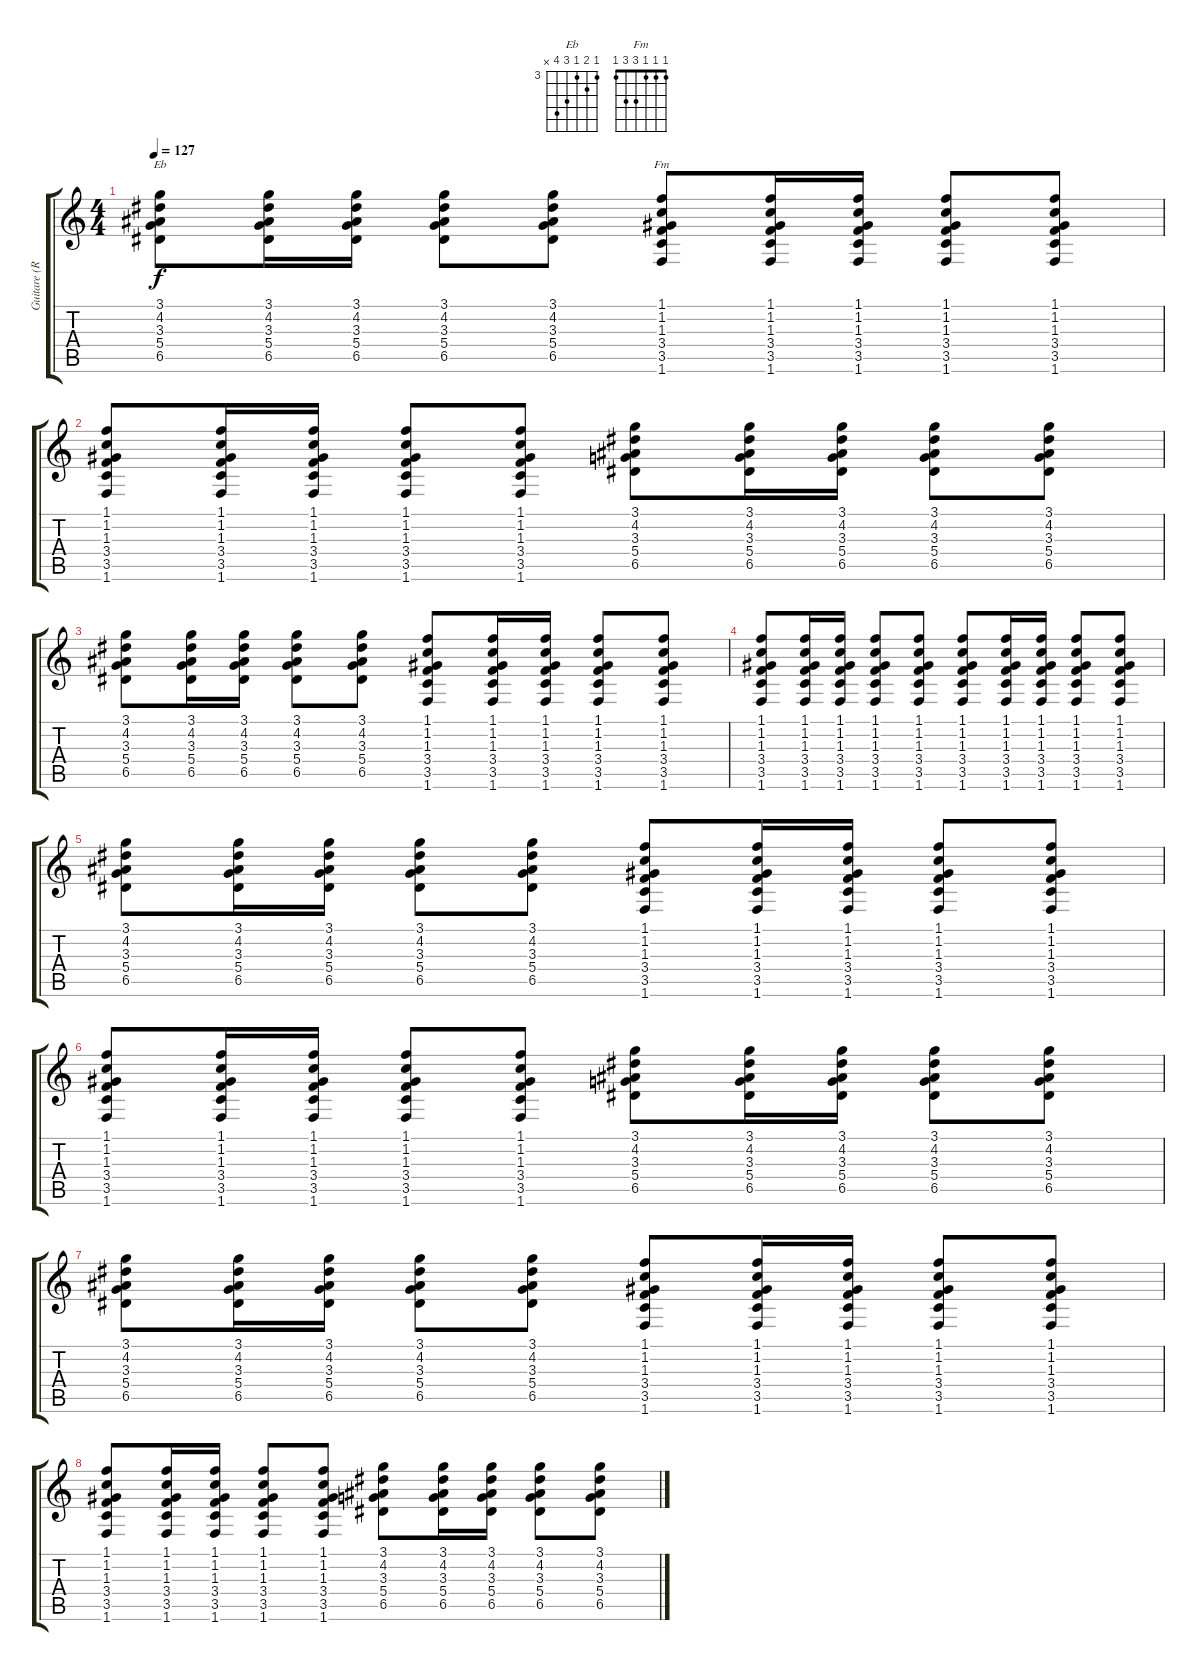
\track ("Guitare (Renaud Séchan)" "Guitare (R") {instrument acousticguitarsteel}
\staff {score tabs}
\tuning (E4 B3 G3 D3 A2 E2) {hide}
\chord ("Eb" 3 4 3 5 6 x) {firstfret 3}
\chord ("Fm" 1 1 1 3 3 1)
\ts (4 4)
\tempo 127
\clef g2
\ks c
(3.1 4.2 3.3 5.4 6.5).8{ch "Eb" dy f} (3.1 4.2 3.3 5.4 6.5).16 (3.1 4.2 3.3 5.4 6.5).16 (3.1 4.2 3.3 5.4 6.5).8 (3.1 4.2 3.3 5.4 6.5).8 (1.1 1.2 1.3 3.4 3.5 1.6).8{ch "Fm"} (1.1 1.2 1.3 3.4 3.5 1.6).16 (1.1 1.2 1.3 3.4 3.5 1.6).16 (1.1 1.2 1.3 3.4 3.5 1.6).8 (1.1 1.2 1.3 3.4 3.5 1.6).8 |
(1.1 1.2 1.3 3.4 3.5 1.6).8 (1.1 1.2 1.3 3.4 3.5 1.6).16 (1.1 1.2 1.3 3.4 3.5 1.6).16 (1.1 1.2 1.3 3.4 3.5 1.6).8 (1.1 1.2 1.3 3.4 3.5 1.6).8 (3.1 4.2 3.3 5.4 6.5).8 (3.1 4.2 3.3 5.4 6.5).16 (3.1 4.2 3.3 5.4 6.5).16 (3.1 4.2 3.3 5.4 6.5).8 (3.1 4.2 3.3 5.4 6.5).8 |
(3.1 4.2 3.3 5.4 6.5).8 (3.1 4.2 3.3 5.4 6.5).16 (3.1 4.2 3.3 5.4 6.5).16 (3.1 4.2 3.3 5.4 6.5).8 (3.1 4.2 3.3 5.4 6.5).8 (1.1 1.2 1.3 3.4 3.5 1.6).8 (1.1 1.2 1.3 3.4 3.5 1.6).16 (1.1 1.2 1.3 3.4 3.5 1.6).16 (1.1 1.2 1.3 3.4 3.5 1.6).8 (1.1 1.2 1.3 3.4 3.5 1.6).8 |
(1.1 1.2 1.3 3.4 3.5 1.6).8 (1.1 1.2 1.3 3.4 3.5 1.6).16 (1.1 1.2 1.3 3.4 3.5 1.6).16 (1.1 1.2 1.3 3.4 3.5 1.6).8 (1.1 1.2 1.3 3.4 3.5 1.6).8 (1.1 1.2 1.3 3.4 3.5 1.6).8 (1.1 1.2 1.3 3.4 3.5 1.6).16 (1.1 1.2 1.3 3.4 3.5 1.6).16 (1.1 1.2 1.3 3.4 3.5 1.6).8 (1.1 1.2 1.3 3.4 3.5 1.6).8 |
(3.1 4.2 3.3 5.4 6.5).8 (3.1 4.2 3.3 5.4 6.5).16 (3.1 4.2 3.3 5.4 6.5).16 (3.1 4.2 3.3 5.4 6.5).8 (3.1 4.2 3.3 5.4 6.5).8 (1.1 1.2 1.3 3.4 3.5 1.6).8 (1.1 1.2 1.3 3.4 3.5 1.6).16 (1.1 1.2 1.3 3.4 3.5 1.6).16 (1.1 1.2 1.3 3.4 3.5 1.6).8 (1.1 1.2 1.3 3.4 3.5 1.6).8 |
(1.1 1.2 1.3 3.4 3.5 1.6).8 (1.1 1.2 1.3 3.4 3.5 1.6).16 (1.1 1.2 1.3 3.4 3.5 1.6).16 (1.1 1.2 1.3 3.4 3.5 1.6).8 (1.1 1.2 1.3 3.4 3.5 1.6).8 (3.1 4.2 3.3 5.4 6.5).8 (3.1 4.2 3.3 5.4 6.5).16 (3.1 4.2 3.3 5.4 6.5).16 (3.1 4.2 3.3 5.4 6.5).8 (3.1 4.2 3.3 5.4 6.5).8 |
(3.1 4.2 3.3 5.4 6.5).8 (3.1 4.2 3.3 5.4 6.5).16 (3.1 4.2 3.3 5.4 6.5).16 (3.1 4.2 3.3 5.4 6.5).8 (3.1 4.2 3.3 5.4 6.5).8 (1.1 1.2 1.3 3.4 3.5 1.6).8 (1.1 1.2 1.3 3.4 3.5 1.6).16 (1.1 1.2 1.3 3.4 3.5 1.6).16 (1.1 1.2 1.3 3.4 3.5 1.6).8 (1.1 1.2 1.3 3.4 3.5 1.6).8 |
(1.1 1.2 1.3 3.4 3.5 1.6).8 (1.1 1.2 1.3 3.4 3.5 1.6).16 (1.1 1.2 1.3 3.4 3.5 1.6).16 (1.1 1.2 1.3 3.4 3.5 1.6).8 (1.1 1.2 1.3 3.4 3.5 1.6).8 (3.1 4.2 3.3 5.4 6.5).8 (3.1 4.2 3.3 5.4 6.5).16 (3.1 4.2 3.3 5.4 6.5).16 (3.1 4.2 3.3 5.4 6.5).8 (3.1 4.2 3.3 5.4 6.5).8
